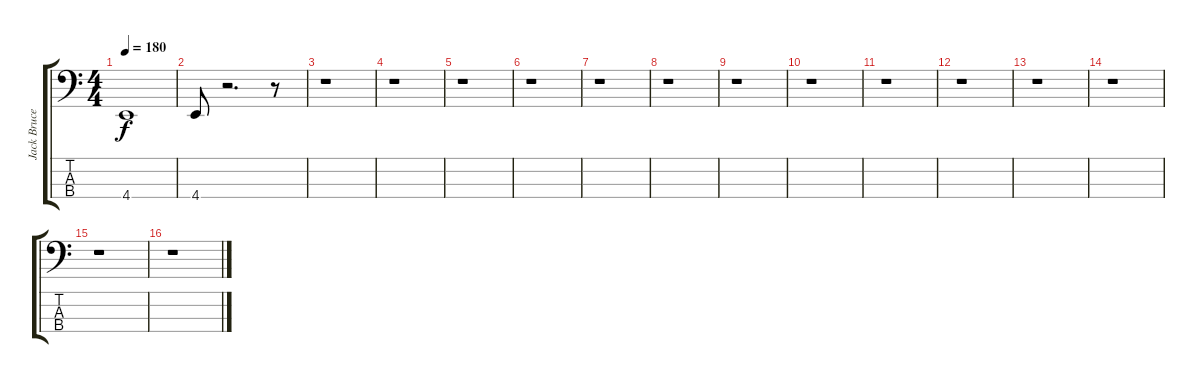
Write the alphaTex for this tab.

\track ("Jack Bruce (low)" "Jack Bruce") {instrument electricguitarmuted}
\staff {score tabs}
\tuning (F2 C2 G1 C1) {hide}
\ts (4 4)
\tempo 180
\clef f4
\ks c
4.4.1{dy f instrument electricguitarmuted} |
4.4.8 r.2{d} r.8 |
r.1 |
r.1 |
r.1 |
r.1 |
r.1 |
r.1 |
r.1 |
r.1 |
r.1 |
r.1 |
r.1 |
r.1 |
r.1 |
r.1
